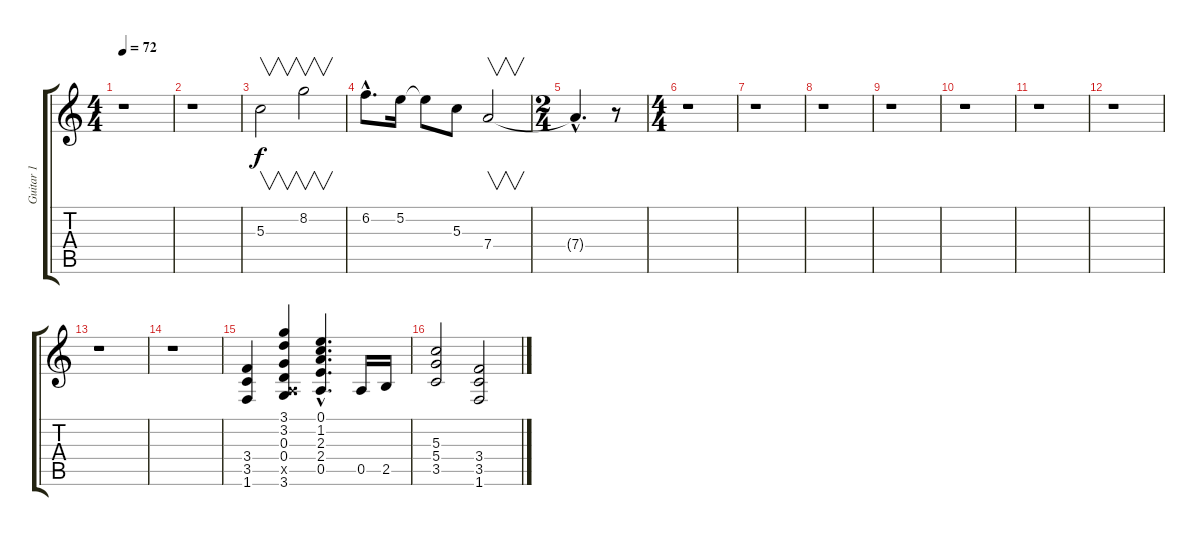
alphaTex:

\track ("Guitar 1" "Guitar 1") {instrument overdrivenguitar}
\staff {score tabs}
\tuning (E4 B3 G3 D3 A2 E2) {hide}
\ts (4 4)
\tempo 72
\clef g2
\ks c
r.1{dy f instrument overdrivenguitar} |
r.1 |
5.3.2{v} 8.2.2{v} |
6.2{hac}.8{d} 5.2.16 5.2{t}.8 5.3.8 7.4.2{v} |
\ts (2 4)
7.4{hac t}.4{d} r.8 |
\ts (4 4)
r.1 |
r.1 |
r.1 |
r.1 |
r.1 |
r.1 |
r.1 |
r.1 |
r.1 |
(3.4 3.5 1.6).4 (3.1 3.2 0.3 0.4 0.5{x} 3.6).4 (0.1{hac} 1.2{hac} 2.3{hac} 2.4{hac} 0.5{hac}).4{d} 0.5.16 2.5.16 |
(5.3 5.4 3.5).2 (3.4 3.5 1.6).2
